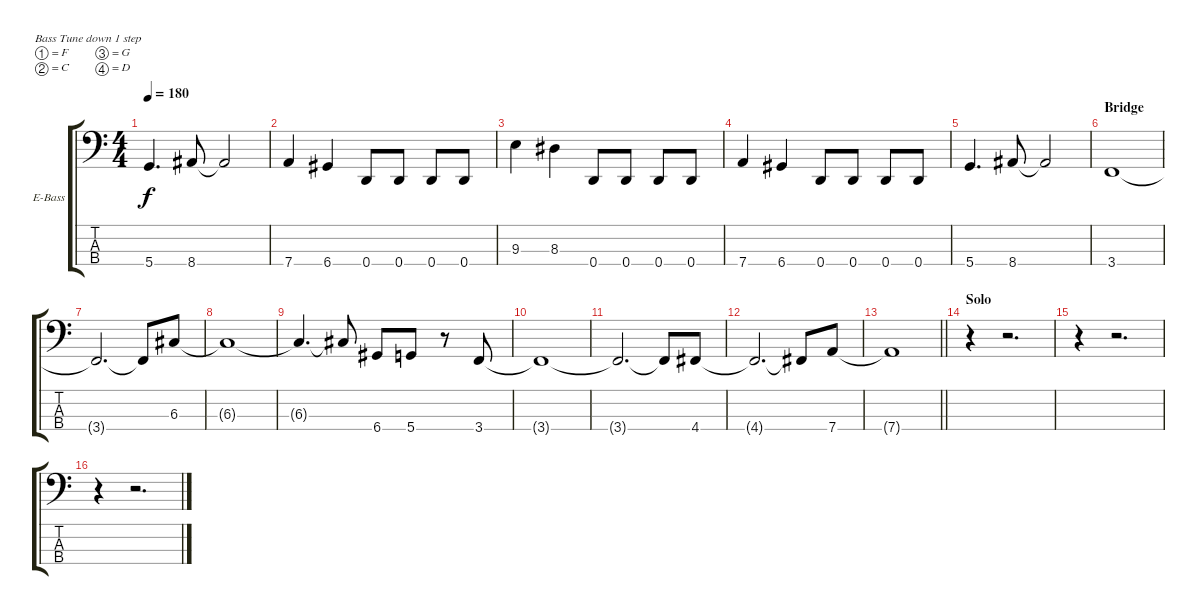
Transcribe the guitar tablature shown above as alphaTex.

\bracketExtendMode groupsimilarinstruments
\firstSystemTrackNameOrientation horizontal
\otherSystemsTrackNameOrientation horizontal
\track ("Bass" "E-Bass") {instrument electricbassfinger}
\staff {score tabs}
\tuning (F2 C2 G1 D1)
\ts (4 4)
\tempo 180
\clef f4
\ks c
5.4.4{d dy f} 8.4.8 8.4{t}.2 |
7.4.4 6.4.4 0.4.8 0.4.8 0.4.8 0.4.8 |
9.3.4 8.3.4 0.4.8 0.4.8 0.4.8 0.4.8 |
7.4.4 6.4.4 0.4.8 0.4.8 0.4.8 0.4.8 |
5.4.4{d} 8.4.8 8.4{t}.2 |
\section ("" "Bridge")
3.4.1 |
3.4{t}.2{d} 3.4{t}.8 6.3.8 |
6.3{t}.1 |
6.3{t}.4{d} 6.3{t}.8 6.4.8 5.4.8 r.8 3.4.8 |
3.4{t}.1 |
3.4{t}.2{d} 3.4{t}.8 4.4.8 |
4.4{t}.2{d} 4.4{t}.8 7.4.8 |
\barLineRight lightlight
7.4{t}.1 |
\section ("" "Solo")
r.4 r.2{d} |
r.4 r.2{d} |
r.4 r.2{d}
